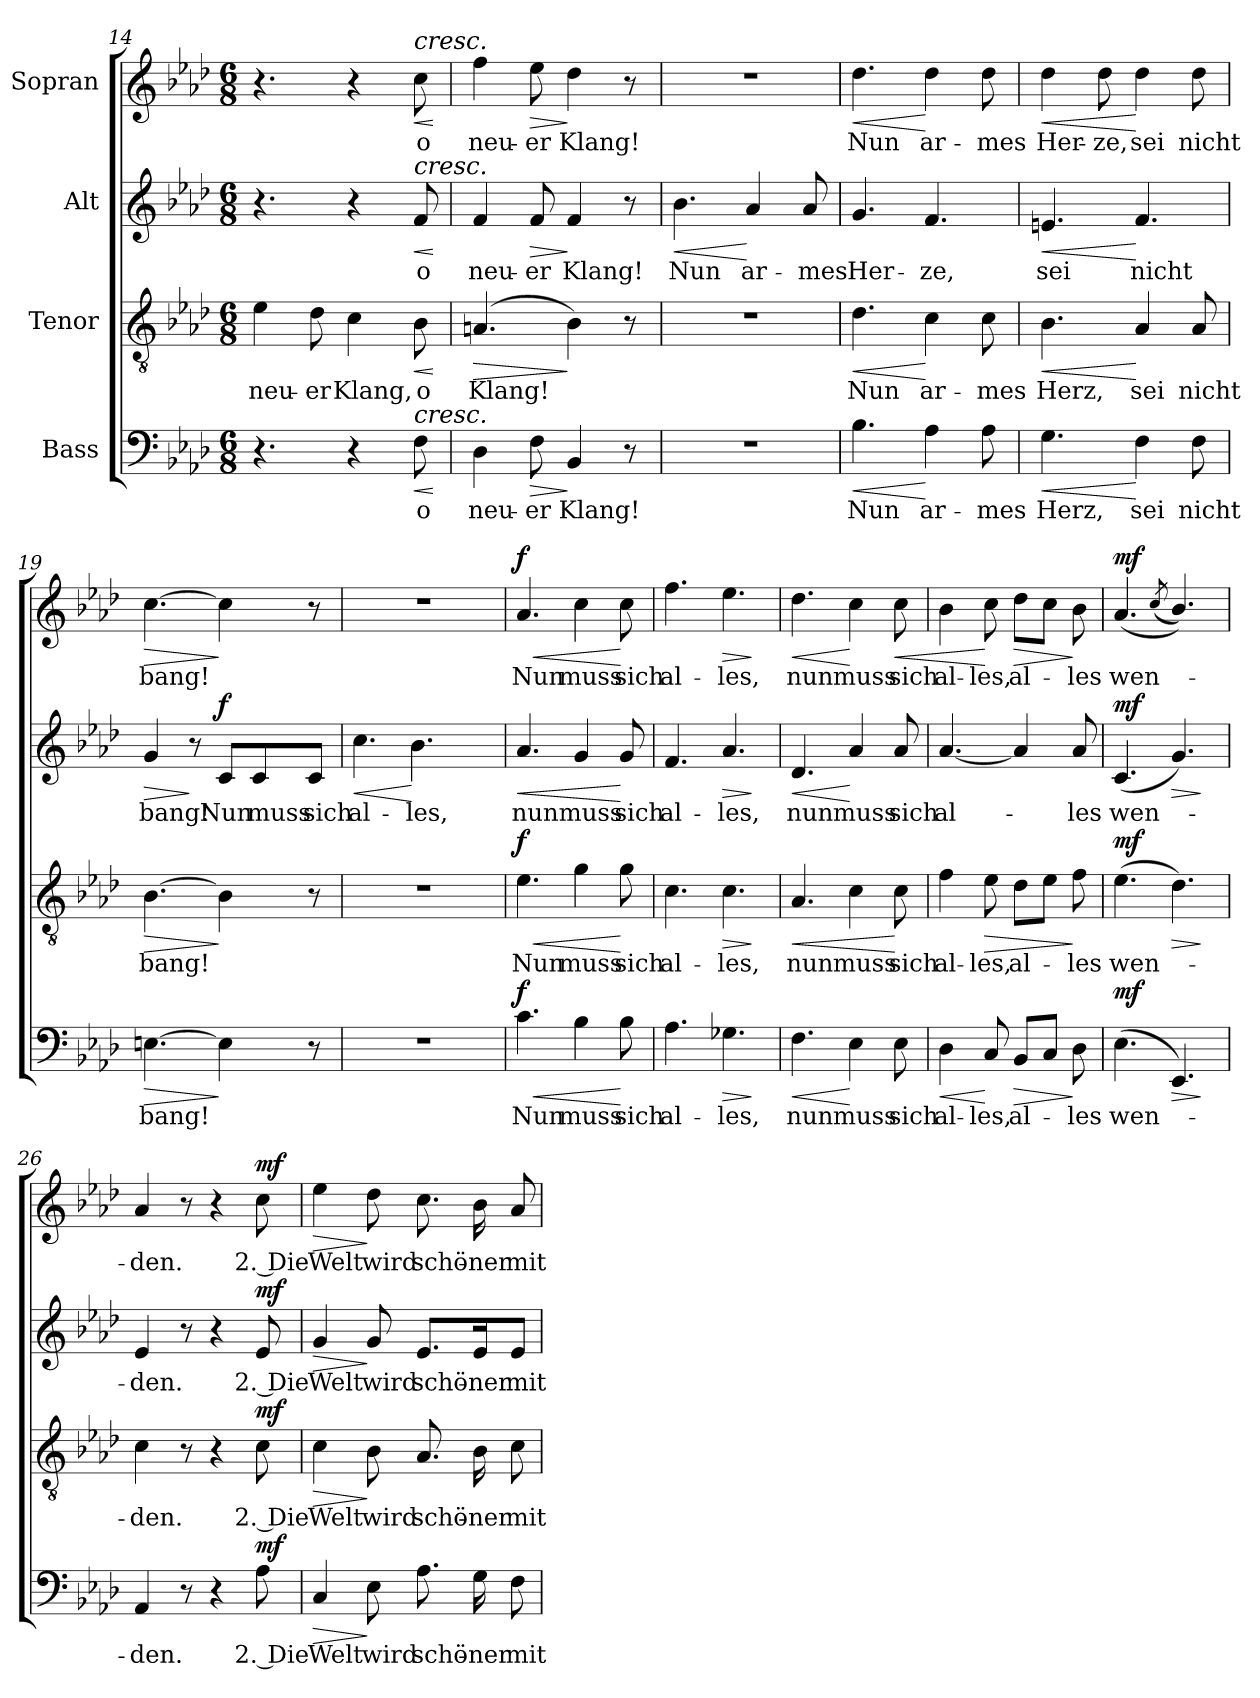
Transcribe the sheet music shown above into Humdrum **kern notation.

**kern	**text	**dynam	**kern	**text	**dynam	**kern	**text	**dynam	**kern	**text	**dynam
*part4	*part4	*part4	*part3	*part3	*part3	*part2	*part2	*part2	*part1	*part1	*part1
*staff4	*staff4	*staff4	*staff3	*staff3	*staff3	*staff2	*staff2	*staff2	*staff1	*staff1	*staff1
*I"Bass	*	*	*I"Tenor	*	*	*I"Alt	*	*	*I"Sopran	*	*
*clefF4	*	*	*clefGv2	*	*	*clefG2	*	*	*clefG2	*	*
*k[b-e-a-d-]	*	*	*k[b-e-a-d-]	*	*	*k[b-e-a-d-]	*	*	*k[b-e-a-d-]	*	*
*M6/8	*	*	*M6/8	*	*	*M6/8	*	*	*M6/8	*	*
=14	=14	=14	=14	=14	=14	=14	=14	=14	=14	=14	=14
!	!	!	!	!LO:LY:b	!	!	!	!	!	!	!
4.r	.	.	4e-\	neu-	.	4.r	.	.	4.r	.	.
!	!	!	!	!LO:LY:b	!	!	!	!	!	!	!
.	.	.	8d-\	-er	.	.	.	.	.	.	.
!	!	!	!	!LO:LY:b	!	!	!	!	!	!	!
4r	.	.	4c\	Klang,	.	4r	.	.	4r	.	.
!	!	!	!	!	!	!	!	!	!LO:TX:a:i:t=cresc.	!	!
!	!	!	!	!	!	!LO:TX:a:i:t=cresc.	!	!	!	!	!
!LO:TX:a:i:t=cresc.	!	!	!	!	!	!	!	!	!	!	!
!	!LO:LY:b	!LO:HP:b	!	!LO:LY:b	!LO:HP:b	!	!LO:LY:b	!LO:HP:b	!	!LO:LY:b	!LO:HP:b
8F\	o	<	8B-\	o	<	8f/	o	<	8cc\	o	<
.	.	[	.	.	[	.	.	[	.	.	[
=15	=15	=15	=15	=15	=15	=15	=15	=15	=15	=15	=15
!	!LO:LY:b	!	!	!LO:LY:b	!LO:HP:b	!	!LO:LY:b	!	!	!LO:LY:b	!
4D-\	neu-	.	(4.An/	Klang!	>	4f/	neu-	.	4ff\	neu-	.
!	!LO:LY:b	!LO:HP:b	!	!	!	!	!LO:LY:b	!LO:HP:b	!	!LO:LY:b	!LO:HP:b
8F\	-er	>	.	.	.	8f/	-er	>	8ee-\	-er	>
!	!LO:LY:b	!	!	!	!	!	!LO:LY:b	!	!	!LO:LY:b	!
4BB-/	Klang!	]	4B-\)	.	]	4f/	Klang!	]	4dd-\	Klang!	]
8r	.	.	8r	.	.	8r	.	.	8r	.	.
=16	=16	=16	=16	=16	=16	=16	=16	=16	=16	=16	=16
!	!	!	!	!	!	!	!LO:LY:b	!LO:HP:b	!	!	!
2.r	.	.	2.r	.	.	4.b-\	Nun	<	2.r	.	.
!	!	!	!	!	!	!	!LO:LY:b	!	!	!	!
.	.	.	.	.	.	4a-/	ar-	[	.	.	.
!	!	!	!	!	!	!	!LO:LY:b	!	!	!	!
.	.	.	.	.	.	8a-/	-mes	.	.	.	.
!!LO:LB:g=z
=17	=17	=17	=17	=17	=17	=17	=17	=17	=17	=17	=17
!	!LO:LY:b	!LO:HP:b	!	!LO:LY:b	!LO:HP:b	!	!LO:LY:b	!	!	!LO:LY:b	!LO:HP:b
4.B-\	Nun	<	4.d-\	Nun	<	4.g/	Her-	.	4.dd-\	Nun	<
!	!LO:LY:b	!	!	!LO:LY:b	!	!	!LO:LY:b	!	!	!LO:LY:b	!
4A-\	ar-	[	4c\	ar-	[	4.f/	-ze,	.	4dd-\	ar-	[
!	!LO:LY:b	!	!	!LO:LY:b	!	!	!	!	!	!LO:LY:b	!
8A-\	-mes	.	8c\	-mes	.	.	.	.	8dd-\	-mes	.
=18	=18	=18	=18	=18	=18	=18	=18	=18	=18	=18	=18
!	!LO:LY:b	!LO:HP:b	!	!LO:LY:b	!LO:HP:b	!	!LO:LY:b	!LO:HP:b	!	!LO:LY:b	!LO:HP:b
4.G\	Herz,	<	4.B-\	Herz,	<	4.en/	sei	<	4dd-\	Her-	<
!	!	!	!	!	!	!	!	!	!	!LO:LY:b	!
.	.	.	.	.	.	.	.	.	8dd-\	-ze,	.
!	!LO:LY:b	!	!	!LO:LY:b	!	!	!LO:LY:b	!	!	!LO:LY:b	!
4F\	sei	[	4A-/	sei	[	4.f/	nicht	[	4dd-\	sei	[
!	!LO:LY:b	!	!	!LO:LY:b	!	!	!	!	!	!LO:LY:b	!
8F\	nicht	.	8A-/	nicht	.	.	.	.	8dd-\	nicht	.
=19	=19	=19	=19	=19	=19	=19	=19	=19	=19	=19	=19
!	!LO:LY:b	!LO:HP:b	!	!LO:LY:b	!LO:HP:b	!	!LO:LY:b	!LO:HP:b	!	!LO:LY:b	!LO:HP:b
[4.En\	bang!	>	[4.B-\	bang!	>	4g/	bang!	>	[4.cc\	bang!	>
.	.	.	.	.	.	8r	.	]	.	.	.
!	!	!	!	!	!	!	!LO:LY:b	!LO:DY:a	!	!	!
4E\]	.	]	4B-\]	.	]	8c/L	Nun	f	4cc\]	.	]
!	!	!	!	!	!	!	!LO:LY:b	!	!	!	!
.	.	.	.	.	.	8c/	muss	.	.	.	.
!	!	!	!	!	!	!	!LO:LY:b	!	!	!	!
8r	.	.	8r	.	.	8c/J	sich	.	8r	.	.
=20	=20	=20	=20	=20	=20	=20	=20	=20	=20	=20	=20
!	!	!	!	!	!	!	!LO:LY:b	!LO:HP:b	!	!	!
2.r	.	.	2.r	.	.	4.cc\	al-	<	2.r	.	.
!	!	!	!	!	!	!	!LO:LY:b	!	!	!	!
.	.	.	.	.	.	4.b-\	-les,	[	.	.	.
=21	=21	=21	=21	=21	=21	=21	=21	=21	=21	=21	=21
!	!LO:LY:b	!LO:HP:b	!	!LO:LY:b	!LO:HP:b	!	!LO:LY:b	!LO:HP:b	!	!LO:LY:b	!LO:HP:b
!	!	!LO:DY:n=1:a	!	!	!LO:DY:n=1:a	!	!	!	!	!	!LO:DY:n=1:a
4.c\	Nun	< f	4.e-\	Nun	< f	4.a-/	nun	<	4.a-/	Nun	< f
!	!LO:LY:b	!	!	!LO:LY:b	!	!	!LO:LY:b	!	!	!LO:LY:b	!
4B-\	muss	.	4g\	muss	.	4g/	muss	.	4cc\	muss	.
!	!LO:LY:b	!	!	!LO:LY:b	!	!	!LO:LY:b	!	!	!LO:LY:b	!
8B-\	sich	[	8g\	sich	[	8g/	sich	[	8cc\	sich	[
=22	=22	=22	=22	=22	=22	=22	=22	=22	=22	=22	=22
!	!LO:LY:b	!	!	!LO:LY:b	!	!	!LO:LY:b	!	!	!LO:LY:b	!
4.A-\	al-	.	4.c\	al-	.	4.f/	al-	.	4.ff\	al-	.
!	!LO:LY:b	!LO:HP:b	!	!LO:LY:b	!LO:HP:b	!	!LO:LY:b	!LO:HP:b	!	!LO:LY:b	!LO:HP:b
4.G-X\	-les,	>	4.c\	-les,	>	4.a-/	-les,	>	4.ee-\	-les,	>
.	.	]	.	.	]	.	.	]	.	.	]
!!LO:LB:g=z
=23	=23	=23	=23	=23	=23	=23	=23	=23	=23	=23	=23
!	!LO:LY:b	!LO:HP:b	!	!LO:LY:b	!LO:HP:b	!	!LO:LY:b	!LO:HP:b	!	!LO:LY:b	!LO:HP:b
4.F\	nun	<	4.A-/	nun	<	4.d-/	nun	<	4.dd-\	nun	<
!	!LO:LY:b	!	!	!LO:LY:b	!	!	!LO:LY:b	!	!	!LO:LY:b	!
4E-\	muss	[	4c\	muss	.	4a-/	muss	[	4cc\	muss	[
!	!LO:LY:b	!	!	!LO:LY:b	!	!	!LO:LY:b	!	!	!LO:LY:b	!LO:HP:b
8E-\	sich	.	8c\	sich	[	8a-/	sich	.	8cc\	sich	<
=24	=24	=24	=24	=24	=24	=24	=24	=24	=24	=24	=24
!	!LO:LY:b	!LO:HP:b	!	!LO:LY:b	!	!	!LO:LY:b	!	!	!LO:LY:b	!
4D-\	al-	<	4f\	al-	.	[4.a-/	al-	.	4b-\	al-	.
!	!LO:LY:b	!	!	!LO:LY:b	!LO:HP:b	!	!	!	!	!LO:LY:b	!
8C/	-les,	[	8e-\	-les,	>	.	.	.	8cc\	-les,	[
!	!LO:LY:b	!LO:HP:b	!	!LO:LY:b	!	!	!	!	!	!LO:LY:b	!LO:HP:b
8BB-/L	al-	>	8d-\L	al-	.	4a-/]	.	.	8dd-\L	al-	>
8C/J	.	.	8e-\J	.	.	.	.	.	8cc\J	.	.
!	!LO:LY:b	!	!	!LO:LY:b	!	!	!LO:LY:b	!	!	!LO:LY:b	!
8D-\	-les	]	8f\	-les	]	8a-/	-les	.	8b-\	-les	]
=25	=25	=25	=25	=25	=25	=25	=25	=25	=25	=25	=25
!	!LO:LY:b	!LO:DY:a	!	!LO:LY:b	!LO:DY:a	!	!LO:LY:b	!LO:DY:a	!	!LO:LY:b	!LO:DY:a
(4.E-\	wen-	mf	(4.e-\	wen-	mf	(4.c/	wen-	mf	(4.a-/	wen-	mf
.	.	.	.	.	.	.	.	.	(8qcc/	.	.
!	!	!LO:HP:b	!	!	!LO:HP:b	!	!	!LO:HP:b	!	!	!
4.EE-/)	.	>	4.d-\)	.	>	4.g/)	.	>	4.b-/))	.	.
.	.	]	.	.	]	.	.	]	.	.	.
=26	=26	=26	=26	=26	=26	=26	=26	=26	=26	=26	=26
!	!LO:LY:b	!	!	!LO:LY:b	!	!	!LO:LY:b	!	!	!LO:LY:b	!
4AA-/	-den.	.	4c\	-den.	.	4e-/	-den.	.	4a-/	-den.	.
8r	.	.	8r	.	.	8r	.	.	8r	.	.
4r	.	.	4r	.	.	4r	.	.	4r	.	.
!	!LO:LY:b	!LO:DY:a	!	!LO:LY:b	!LO:DY:a	!	!LO:LY:b	!LO:DY:a	!	!LO:LY:b	!LO:DY:a
8A-\	2. Die	mf	8c\	2. Die	mf	8e-/	2. Die	mf	8cc\	2. Die	mf
=27	=27	=27	=27	=27	=27	=27	=27	=27	=27	=27	=27
!	!LO:LY:b	!LO:HP:b	!	!LO:LY:b	!LO:HP:b	!	!LO:LY:b	!LO:HP:b	!	!LO:LY:b	!LO:HP:b
4C/	Welt	>	4c\	Welt	>	4g/	Welt	>	4ee-\	Welt	>
!	!LO:LY:b	!	!	!LO:LY:b	!	!	!LO:LY:b	!	!	!LO:LY:b	!
8E-\	wird	]	8B-\	wird	]	8g/	wird	]	8dd-\	wird	]
!	!LO:LY:b	!	!	!LO:LY:b	!	!	!LO:LY:b	!	!	!LO:LY:b	!
8.A-\	schö-	.	8.A-/	schö-	.	8.e-/L	schö-	.	8.cc\	schö-	.
!	!LO:LY:b	!	!	!LO:LY:b	!	!	!LO:LY:b	!	!	!LO:LY:b	!
16G\	-ner	.	16B-\	-ner	.	16e-/K	-ner	.	16b-\	-ner	.
!	!LO:LY:b	!	!	!LO:LY:b	!	!	!LO:LY:b	!	!	!LO:LY:b	!
8F\	mit	.	8c\	mit	.	8e-/J	mit	.	8a-/	mit	.
=	=	=	=	=	=	=	=	=	=	=	=
*-	*-	*-	*-	*-	*-	*-	*-	*-	*-	*-	*-
